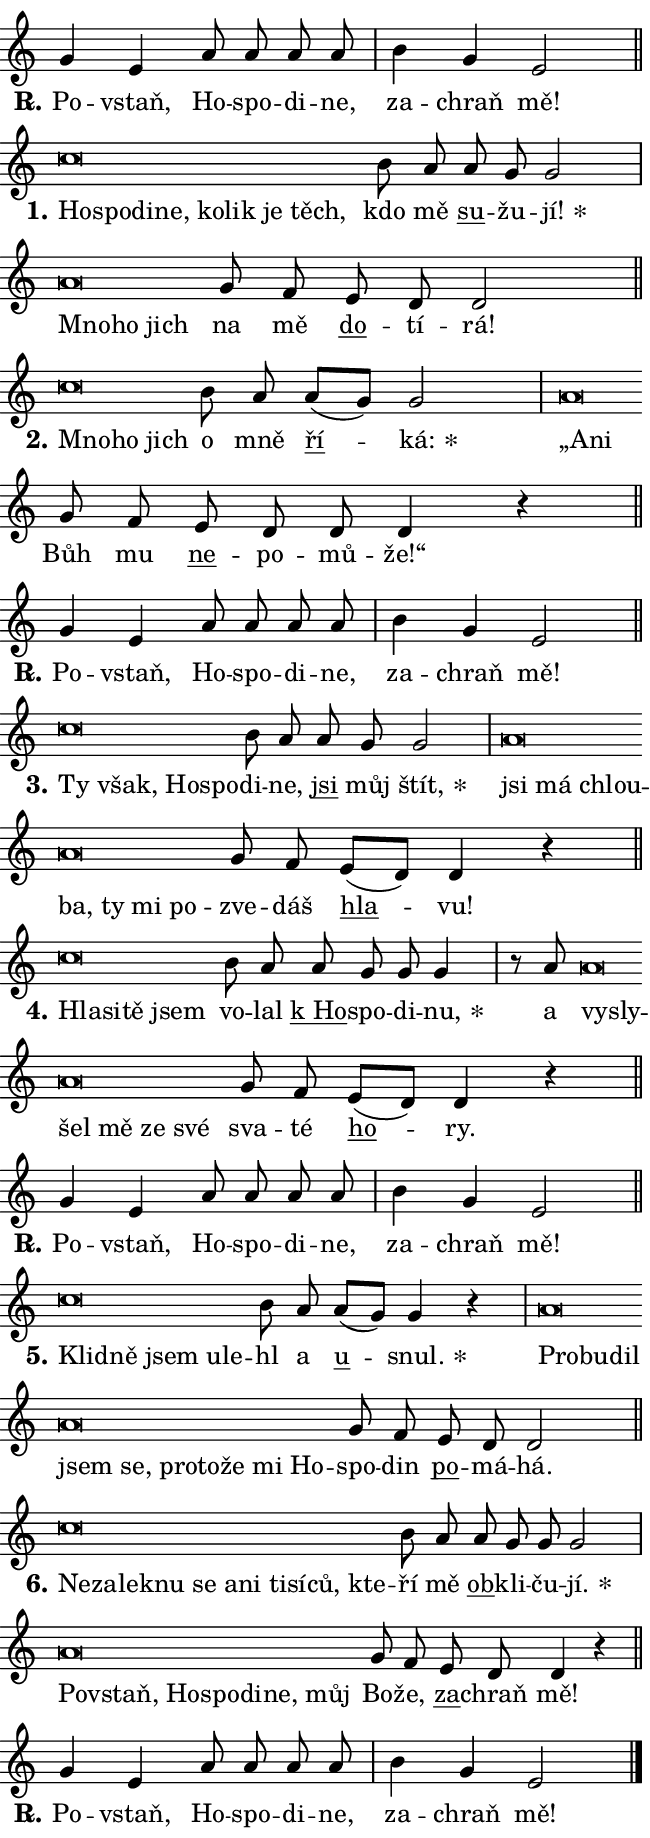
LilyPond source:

\version "2.24.0"
\header { tagline = "" }
\paper {
  indent = 0\cm
  top-margin = 0\cm
  right-margin = 0.13\cm % to fit lyric hyphens
  bottom-margin = 0\cm
  left-margin = 0\cm
  paper-width = 11\cm
  page-breaking = #ly:one-page-breaking
  system-system-spacing.basic-distance = #11
  score-system-spacing.basic-distance = #11
  ragged-last = ##f
}


%% Author: Thomas Morley
%% https://lists.gnu.org/archive/html/lilypond-user/2020-05/msg00002.html
#(define (line-position grob)
"Returns position of @var[grob} in current system:
   @code{'start}, if at first time-step
   @code{'end}, if at last time-step
   @code{'middle} otherwise
"
  (let* ((col (ly:item-get-column grob))
         (ln (ly:grob-object col 'left-neighbor))
         (rn (ly:grob-object col 'right-neighbor))
         (col-to-check-left (if (ly:grob? ln) ln col))
         (col-to-check-right (if (ly:grob? rn) rn col))
         (break-dir-left
           (and
             (ly:grob-property col-to-check-left 'non-musical #f)
             (ly:item-break-dir col-to-check-left)))
         (break-dir-right
           (and
             (ly:grob-property col-to-check-right 'non-musical #f)
             (ly:item-break-dir col-to-check-right))))
        (cond ((eqv? 1 break-dir-left) 'start)
              ((eqv? -1 break-dir-right) 'end)
              (else 'middle))))

#(define (tranparent-at-line-position vctor)
  (lambda (grob)
  "Relying on @code{line-position} select the relevant enry from @var{vctor}.
Used to determine transparency,"
    (case (line-position grob)
      ((end) (not (vector-ref vctor 0)))
      ((middle) (not (vector-ref vctor 1)))
      ((start) (not (vector-ref vctor 2))))))

noteHeadBreakVisibility =
#(define-music-function (break-visibility)(vector?)
"Makes @code{NoteHead}s transparent relying on @var{break-visibility}"
#{
  \override NoteHead.transparent =
    #(tranparent-at-line-position break-visibility)
#})

#(define delete-ledgers-for-transparent-note-heads
  (lambda (grob)
    "Reads whether a @code{NoteHead} is transparent.
If so this @code{NoteHead} is removed from @code{'note-heads} from
@var{grob}, which is supposed to be @code{LedgerLineSpanner}.
As a result ledgers are not printed for this @code{NoteHead}"
    (let* ((nhds-array (ly:grob-object grob 'note-heads))
           (nhds-list
             (if (ly:grob-array? nhds-array)
                 (ly:grob-array->list nhds-array)
                 '()))
           ;; Relies on the transparent-property being done before
           ;; Staff.LedgerLineSpanner.after-line-breaking is executed.
           ;; This is fragile ...
           (to-keep
             (remove
               (lambda (nhd)
                 (ly:grob-property nhd 'transparent #f))
               nhds-list)))
      ;; TODO find a better method to iterate over grob-arrays, similiar
      ;; to filter/remove etc for lists
      ;; For now rebuilt from scratch
      (set! (ly:grob-object grob 'note-heads)  '())
      (for-each
        (lambda (nhd)
          (ly:pointer-group-interface::add-grob grob 'note-heads nhd))
        to-keep))))

squashNotes = {
  \override NoteHead.X-extent = #'(-0.2 . 0.2)
  \override NoteHead.Y-extent = #'(-0.75 . 0)
  \override NoteHead.stencil =
    #(lambda (grob)
       (let ((pos (ly:grob-property grob 'staff-position)))
         (begin
           (if (< pos -7) (display "ERROR: Lower brevis then expected\n") (display ""))
           (if (<= pos -6) ly:text-interface::print ly:note-head::print))))
}
unSquashNotes = {
  \revert NoteHead.X-extent
  \revert NoteHead.Y-extent
  \revert NoteHead.stencil
}

hideNotes = \noteHeadBreakVisibility #begin-of-line-visible
unHideNotes = \noteHeadBreakVisibility #all-visible

% work-around for resetting accidentals
% https://lilypond.org/doc/v2.23/Documentation/notation/displaying-rhythms#unmetered-music
cadenzaMeasure = {
  \cadenzaOff
  \partial 1024 s1024
  \cadenzaOn
}

#(define-markup-command (accent layout props text) (markup?)
  "Underline accented syllable"
  (interpret-markup layout props
    #{\markup \override #'(offset . 4.3) \underline { #text }#}))

responsum = \markup \concat {
  "R" \hspace #-1.05 \path #0.1 #'((moveto 0 0.07) (lineto 0.9 0.8)) \hspace #0.05 "."
}

spaceSize = #0.6828661417322834 % exact space size for TeX Gyre Schola

\layout {
  \context {
    \Staff
    \remove "Time_signature_engraver"
    \override LedgerLineSpanner.after-line-breaking = #delete-ledgers-for-transparent-note-heads
  }
  \context {
    \Lyrics {
      \override LyricSpace.minimum-distance = \spaceSize
      \override LyricText.font-name = #"TeX Gyre Schola"
      \override LyricText.font-size = 1
      \override StanzaNumber.font-name = #"TeX Gyre Schola Bold"
      \override StanzaNumber.font-size = 1
    }
  }
  \context {
    \Score 
    \override NoteHead.text =
      #(lambda (grob) 
        (let ((pos (ly:grob-property grob 'staff-position)))
          #{\markup {
            \combine
              \halign #-0.55 \raise #(if (= pos -6) 0 0.5) \override #'(thickness . 2) \draw-line #'(3.2 . 0)
              \musicglyph "noteheads.sM1"
          }#}))
  }
}

% magnetic-lyrics.ily
%
%   written by
%     Jean Abou Samra <jean@abou-samra.fr>
%     Werner Lemberg <wl@gnu.org>
%
%   adapted by
%     Jiri Hon <jiri.hon@gmail.com>
%
% Version 2022-Apr-15

% https://www.mail-archive.com/lilypond-user@gnu.org/msg149350.html

#(define (Left_hyphen_pointer_engraver context)
   "Collect syllable-hyphen-syllable occurrences in lyrics and store
them in properties.  This engraver only looks to the left.  For
example, if the lyrics input is @code{foo -- bar}, it does the
following.

@itemize @bullet
@item
Set the @code{text} property of the @code{LyricHyphen} grob between
@q{foo} and @q{bar} to @code{foo}.

@item
Set the @code{left-hyphen} property of the @code{LyricText} grob with
text @q{foo} to the @code{LyricHyphen} grob between @q{foo} and
@q{bar}.
@end itemize

Use this auxiliary engraver in combination with the
@code{lyric-@/text::@/apply-@/magnetic-@/offset!} hook."
   (let ((hyphen #f)
         (text #f))
     (make-engraver
      (acknowledgers
       ((lyric-syllable-interface engraver grob source-engraver)
        (set! text grob)))
      (end-acknowledgers
       ((lyric-hyphen-interface engraver grob source-engraver)
        ;(when (not (grob::has-interface grob 'lyric-space-interface))
          (set! hyphen grob)));)
      ((stop-translation-timestep engraver)
       (when (and text hyphen)
         (ly:grob-set-object! text 'left-hyphen hyphen))
       (set! text #f)
       (set! hyphen #f)))))

#(define (lyric-text::apply-magnetic-offset! grob)
   "If the space between two syllables is less than the value in
property @code{LyricText@/.details@/.squash-threshold}, move the right
syllable to the left so that it gets concatenated with the left
syllable.

Use this function as a hook for
@code{LyricText@/.after-@/line-@/breaking} if the
@code{Left_@/hyphen_@/pointer_@/engraver} is active."
   (let ((hyphen (ly:grob-object grob 'left-hyphen #f)))
     (when hyphen
       (let ((left-text (ly:spanner-bound hyphen LEFT)))
         (when (grob::has-interface left-text 'lyric-syllable-interface)
           (let* ((common (ly:grob-common-refpoint grob left-text X))
                  (this-x-ext (ly:grob-extent grob common X))
                  (left-x-ext
                   (begin
                     ;; Trigger magnetism for left-text.
                     (ly:grob-property left-text 'after-line-breaking)
                     (ly:grob-extent left-text common X)))
                  ;; `delta` is the gap width between two syllables.
                  (delta (- (interval-start this-x-ext)
                            (interval-end left-x-ext)))
                  (details (ly:grob-property grob 'details))
                  (threshold (assoc-get 'squash-threshold details 0.2)))
             (when (< delta threshold)
               (let* (;; We have to manipulate the input text so that
                      ;; ligatures crossing syllable boundaries are not
                      ;; disabled.  For languages based on the Latin
                      ;; script this is essentially a beautification.
                      ;; However, for non-Western scripts it can be a
                      ;; necessity.
                      (lt (ly:grob-property left-text 'text))
                      (rt (ly:grob-property grob 'text))
                      (is-space (grob::has-interface hyphen 'lyric-space-interface))
                      (space (if is-space " " ""))
                      (extra-delta (if is-space spaceSize 0))
                      ;; Append new syllable.
                      (ltrt-space (if (and (string? lt) (string? rt))
                                (string-append lt space rt)
                                (make-concat-markup (list lt space rt))))
                      ;; Right-align `ltrt` to the right side.
                      (ltrt-space-markup (grob-interpret-markup
                               grob
                               (make-translate-markup
                                (cons (interval-length this-x-ext) 0)
                                (make-right-align-markup ltrt-space)))))
                 (begin
                   ;; Don't print `left-text`.
                   (ly:grob-set-property! left-text 'stencil #f)
                   ;; Set text and stencil (which holds all collected
                   ;; syllables so far) and shift it to the left.
                   (ly:grob-set-property! grob 'text ltrt-space)
                   (ly:grob-set-property! grob 'stencil ltrt-space-markup)
                   (ly:grob-translate-axis! grob (- (- delta extra-delta)) X))))))))))


#(define (lyric-hyphen::displace-bounds-first grob)
   ;; Make very sure this callback isn't triggered too early.
   (let ((left (ly:spanner-bound grob LEFT))
         (right (ly:spanner-bound grob RIGHT)))
     (ly:grob-property left 'after-line-breaking)
     (ly:grob-property right 'after-line-breaking)
     (ly:lyric-hyphen::print grob)))

squashThreshold = #0.4

\layout {
  \context {
    \Lyrics
    \consists #Left_hyphen_pointer_engraver
    \override LyricText.after-line-breaking =
      #lyric-text::apply-magnetic-offset!
    \override LyricHyphen.stencil = #lyric-hyphen::displace-bounds-first
    \override LyricText.details.squash-threshold = \squashThreshold
    \override LyricHyphen.minimum-distance = 0
    \override LyricHyphen.minimum-length = \squashThreshold
  }
}

squashText = \override LyricText.details.squash-threshold = 9999
unSquashText = \override LyricText.details.squash-threshold = \squashThreshold

leftText = \override LyricText.self-alignment-X = #LEFT
unLeftText = \revert LyricText.self-alignment-X

starOffset = #(lambda (grob) 
                (let ((x_offset (ly:self-alignment-interface::aligned-on-x-parent grob)))
                  (if (= x_offset 0) 0 (+ x_offset 1.2))))

star = #(define-music-function (syllable)(string?)
"Append star separator at the end of a syllable"
#{
  \once \override LyricText.X-offset = #starOffset
  \lyricmode { \markup {
    #syllable
    \override #'((font-name . "TeX Gyre Schola Bold")) \hspace #0.2 \lower #0.65 \larger "*"
  } }
#})

starAccent = #(define-music-function (syllable)(string?)
"Append star separator at the end of a syllable and make accent"
#{
  \once \override LyricText.X-offset = #starOffset
  \lyricmode { \markup {
    \accent #syllable
    \override #'((font-name . "TeX Gyre Schola Bold")) \hspace #0.2 \lower #0.65 \larger "*"
  } }
#})

breath = #(define-music-function (syllable)(string?)
"Append breathing indicator at the end of a syllable"
#{
  \lyricmode { \markup { #syllable "+" } }
#})

optionalBreath = #(define-music-function (syllable)(string?)
"Append optional breathing indicator at the end of a syllable"
#{
  \lyricmode { \markup { #syllable "(+)" } }
#})


\score {
    <<
        \new Voice = "melody" { \cadenzaOn \key c \major \relative { g'4 e a8 a a a \cadenzaMeasure \bar "|" b4 g e2 \cadenzaMeasure \bar "||" \break } }
        \new Lyrics \lyricsto "melody" { \lyricmode { \set stanza = \responsum
Po -- vstaň, Ho -- spo -- di -- ne, za -- chraň mě! } }
    >>
    \layout {}
}

\score {
    <<
        \new Voice = "melody" { \cadenzaOn \key c \major \relative { \squashNotes c''\breve*1/16 \hideNotes \breve*1/16 \bar "" \breve*1/16 \bar "" \breve*1/16 \bar "" \breve*1/16 \bar "" \breve*1/16 \bar "" \breve*1/16 \breve*1/16 \bar "" \unHideNotes \unSquashNotes b8 a \bar "" a g g2 \cadenzaMeasure \bar "|" \squashNotes a\breve*1/16 \hideNotes \breve*1/16 \breve*1/16 \bar "" \unHideNotes \unSquashNotes g8 f \bar "" e d d2 \cadenzaMeasure \bar "||" \break } }
        \new Lyrics \lyricsto "melody" { \lyricmode { \set stanza = "1."
\leftText Ho -- \squashText spo -- di -- ne, ko -- lik je těch, \unLeftText \unSquashText kdo mě \markup \accent su -- žu -- \star jí! \leftText Mno -- \squashText ho jich \unLeftText \unSquashText na mě \markup \accent do -- tí -- rá! } }
    >>
    \layout {}
}

\score {
    <<
        \new Voice = "melody" { \cadenzaOn \key c \major \relative { \squashNotes c''\breve*1/16 \hideNotes \breve*1/16 \breve*1/16 \bar "" \unHideNotes \unSquashNotes b8 a \bar "" a[( g)] g2 \cadenzaMeasure \bar "|" \squashNotes a\breve*1/16 \hideNotes \breve*1/16 \bar "" \unHideNotes \unSquashNotes g8 f \bar "" e d d d4 r \cadenzaMeasure \bar "||" \break } }
        \new Lyrics \lyricsto "melody" { \lyricmode { \set stanza = "2."
\leftText Mno -- \squashText ho jich \unLeftText \unSquashText o mně \markup \accent ří -- \star ká: \leftText „A -- \squashText ni \unLeftText \unSquashText Bůh mu \markup \accent ne -- po -- mů -- že!“ } }
    >>
    \layout {}
}

\score {
    <<
        \new Voice = "melody" { \cadenzaOn \key c \major \relative { g'4 e a8 a a a \cadenzaMeasure \bar "|" b4 g e2 \cadenzaMeasure \bar "||" \break } }
        \new Lyrics \lyricsto "melody" { \lyricmode { \set stanza = \responsum
Po -- vstaň, Ho -- spo -- di -- ne, za -- chraň mě! } }
    >>
    \layout {}
}

\score {
    <<
        \new Voice = "melody" { \cadenzaOn \key c \major \relative { \squashNotes c''\breve*1/16 \hideNotes \breve*1/16 \bar "" \breve*1/16 \breve*1/16 \bar "" \unHideNotes \unSquashNotes b8 a \bar "" a g g2 \cadenzaMeasure \bar "|" \squashNotes a\breve*1/16 \hideNotes \breve*1/16 \bar "" \breve*1/16 \bar "" \breve*1/16 \bar "" \breve*1/16 \bar "" \breve*1/16 \breve*1/16 \bar "" \unHideNotes \unSquashNotes g8 f \bar "" e[( d)] d4 r \cadenzaMeasure \bar "||" \break } }
        \new Lyrics \lyricsto "melody" { \lyricmode { \set stanza = "3."
\leftText Ty \squashText však, Ho -- spo -- \unLeftText \unSquashText di -- ne, \markup \accent jsi můj \star štít, \leftText jsi \squashText má chlou -- ba, ty mi po -- \unLeftText \unSquashText zve -- dáš \markup \accent hla -- vu! } }
    >>
    \layout {}
}

\score {
    <<
        \new Voice = "melody" { \cadenzaOn \key c \major \relative { \squashNotes c''\breve*1/16 \hideNotes \breve*1/16 \bar "" \breve*1/16 \breve*1/16 \bar "" \unHideNotes \unSquashNotes b8 a \bar "" a g g g4 \cadenzaMeasure \bar "|" r8 a8 \squashNotes a\breve*1/16 \hideNotes \breve*1/16 \bar "" \breve*1/16 \bar "" \breve*1/16 \bar "" \breve*1/16 \breve*1/16 \bar "" \unHideNotes \unSquashNotes g8 f \bar "" e[( d)] d4 r \cadenzaMeasure \bar "||" \break } }
        \new Lyrics \lyricsto "melody" { \lyricmode { \set stanza = "4."
\leftText Hla -- \squashText si -- tě jsem \unLeftText \unSquashText vo -- lal \markup \accent "k Ho" -- spo -- di -- \star nu, a \leftText vy -- \squashText sly -- šel mě ze své \unLeftText \unSquashText sva -- té \markup \accent ho -- ry. } }
    >>
    \layout {}
}

\score {
    <<
        \new Voice = "melody" { \cadenzaOn \key c \major \relative { g'4 e a8 a a a \cadenzaMeasure \bar "|" b4 g e2 \cadenzaMeasure \bar "||" \break } }
        \new Lyrics \lyricsto "melody" { \lyricmode { \set stanza = \responsum
Po -- vstaň, Ho -- spo -- di -- ne, za -- chraň mě! } }
    >>
    \layout {}
}

\score {
    <<
        \new Voice = "melody" { \cadenzaOn \key c \major \relative { \squashNotes c''\breve*1/16 \hideNotes \breve*1/16 \bar "" \breve*1/16 \bar "" \breve*1/16 \breve*1/16 \bar "" \unHideNotes \unSquashNotes b8 a \bar "" a[( g)] g4 r \cadenzaMeasure \bar "|" \squashNotes a\breve*1/16 \hideNotes \breve*1/16 \bar "" \breve*1/16 \bar "" \breve*1/16 \bar "" \breve*1/16 \bar "" \breve*1/16 \bar "" \breve*1/16 \bar "" \breve*1/16 \bar "" \breve*1/16 \breve*1/16 \bar "" \unHideNotes \unSquashNotes g8 f \bar "" e d d2 \cadenzaMeasure \bar "||" \break } }
        \new Lyrics \lyricsto "melody" { \lyricmode { \set stanza = "5."
\leftText Klid -- \squashText ně jsem u -- le -- \unLeftText \unSquashText hl a \markup \accent u -- \star snul. \leftText Pro -- \squashText bu -- dil jsem se, pro -- to -- že mi Ho -- \unLeftText \unSquashText spo -- din \markup \accent po -- má -- há. } }
    >>
    \layout {}
}

\score {
    <<
        \new Voice = "melody" { \cadenzaOn \key c \major \relative { \squashNotes c''\breve*1/16 \hideNotes \breve*1/16 \bar "" \breve*1/16 \bar "" \breve*1/16 \bar "" \breve*1/16 \bar "" \breve*1/16 \bar "" \breve*1/16 \bar "" \breve*1/16 \bar "" \breve*1/16 \bar "" \breve*1/16 \breve*1/16 \bar "" \unHideNotes \unSquashNotes b8 a \bar "" a g g g2 \cadenzaMeasure \bar "|" \squashNotes a\breve*1/16 \hideNotes \breve*1/16 \bar "" \breve*1/16 \bar "" \breve*1/16 \bar "" \breve*1/16 \bar "" \breve*1/16 \breve*1/16 \bar "" \unHideNotes \unSquashNotes g8 f \bar "" e d d4 r \cadenzaMeasure \bar "||" \break } }
        \new Lyrics \lyricsto "melody" { \lyricmode { \set stanza = "6."
\leftText Ne -- \squashText za -- lek -- nu se a -- ni ti -- sí -- ců, kte -- \unLeftText \unSquashText ří mě \markup \accent ob -- kli -- ču -- \star jí. \leftText Po -- \squashText vstaň, Ho -- spo -- di -- ne, můj \unLeftText \unSquashText Bo -- že, \markup \accent za -- chraň mě! } }
    >>
    \layout {}
}

\score {
    <<
        \new Voice = "melody" { \cadenzaOn \key c \major \relative { g'4 e a8 a a a \cadenzaMeasure \bar "|" b4 g e2 \cadenzaMeasure \bar "||" \break } \bar "|." }
        \new Lyrics \lyricsto "melody" { \lyricmode { \set stanza = \responsum
Po -- vstaň, Ho -- spo -- di -- ne, za -- chraň mě! } }
    >>
    \layout {}
}
